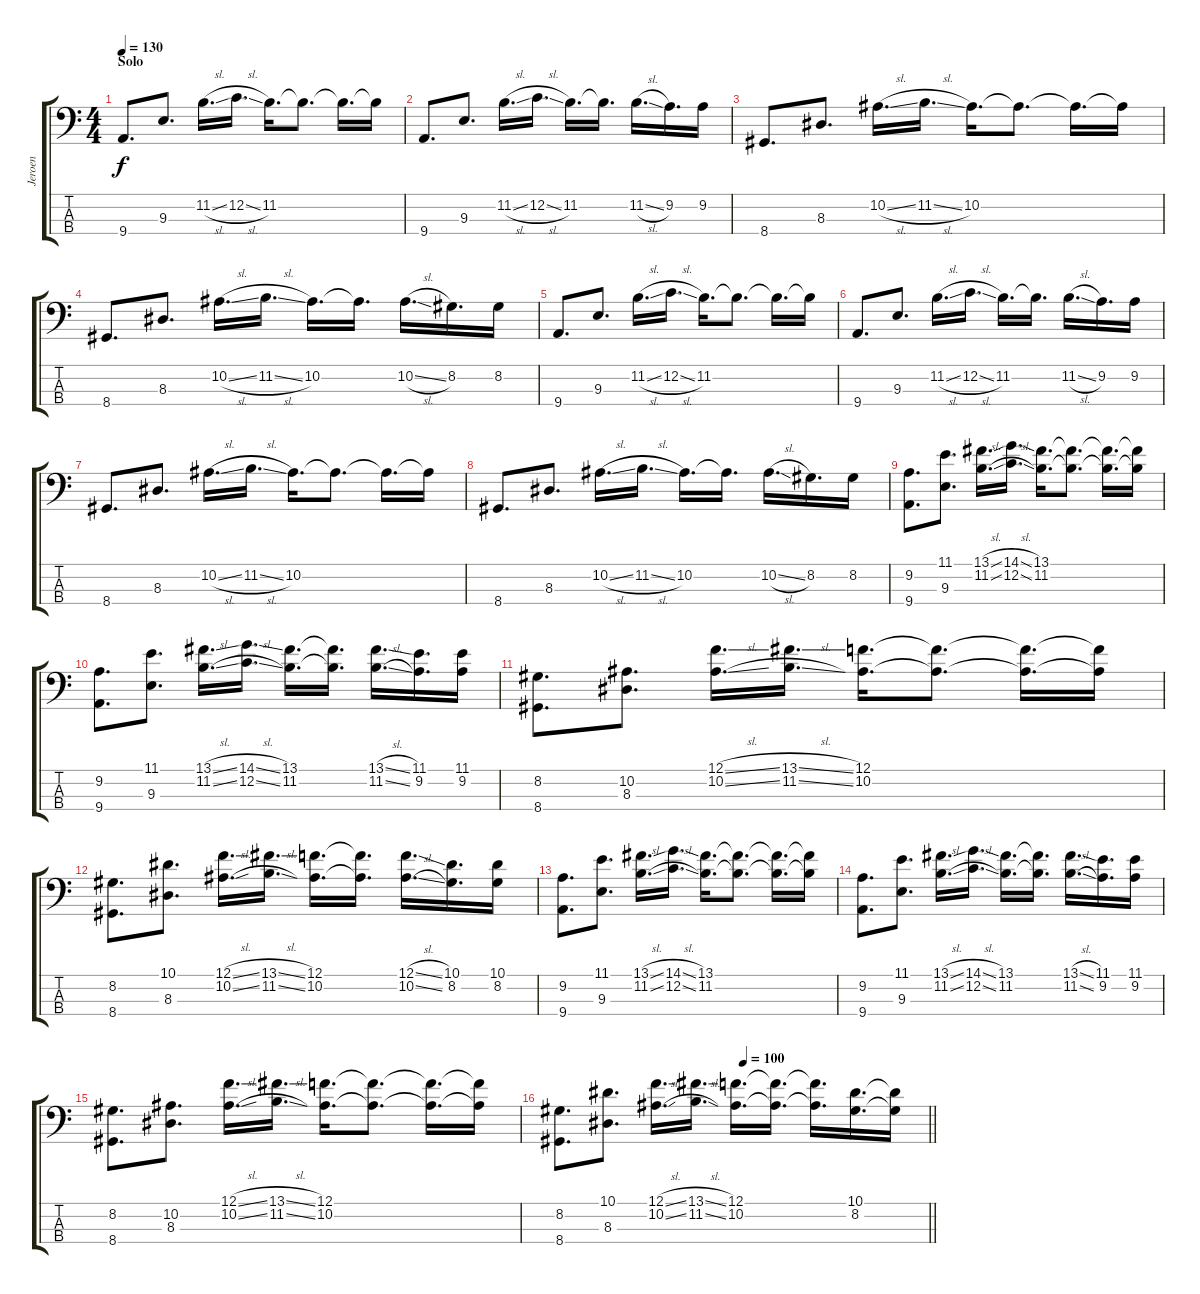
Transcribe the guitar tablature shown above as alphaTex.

\track ("Jeroen" "Jeroen") {instrument fretlessbass}
\staff {score tabs}
\tuning (F2 C2 G1 C1) {hide}
\ts (4 4)
\section ("" "Solo")
\tempo 130
\clef f4
\ks c
9.4.8{d dy f} 9.3.8{d} 11.2{sl}.16{d} 12.2{sl}.16{d} 11.2.16{d} 11.2{t}.8{d} 11.2{t}.16{d} 11.2{t}.16 |
9.4.8{d} 9.3.8{d} 11.2{sl}.16{d} 12.2{sl}.16{d} 11.2.16{d} 11.2{t}.16{d} 11.2{sl}.16{d} 9.2.16{d} 9.2.16 |
8.4.8{d} 8.3.8{d} 10.2{sl}.16{d} 11.2{sl}.16{d} 10.2.16{d} 10.2{t}.8{d} 10.2{t}.16{d} 10.2{t}.16 |
8.4.8{d} 8.3.8{d} 10.2{sl}.16{d} 11.2{sl}.16{d} 10.2.16{d} 10.2{t}.16{d} 10.2{sl}.16{d} 8.2.16{d} 8.2.16 |
9.4.8{d} 9.3.8{d} 11.2{sl}.16{d} 12.2{sl}.16{d} 11.2.16{d} 11.2{t}.8{d} 11.2{t}.16{d} 11.2{t}.16 |
9.4.8{d} 9.3.8{d} 11.2{sl}.16{d} 12.2{sl}.16{d} 11.2.16{d} 11.2{t}.16{d} 11.2{sl}.16{d} 9.2.16{d} 9.2.16 |
8.4.8{d} 8.3.8{d} 10.2{sl}.16{d} 11.2{sl}.16{d} 10.2.16{d} 10.2{t}.8{d} 10.2{t}.16{d} 10.2{t}.16 |
8.4.8{d} 8.3.8{d} 10.2{sl}.16{d} 11.2{sl}.16{d} 10.2.16{d} 10.2{t}.16{d} 10.2{sl}.16{d} 8.2.16{d} 8.2.16 |
(9.2 9.4).8{d} (11.1 9.3).8{d} (13.1{sl} 11.2{sl}).16{d} (14.1{sl} 12.2{sl}).16{d} (13.1 11.2).16{d} (13.1{t} 11.2{t}).8{d} (13.1{t} 11.2{t}).16{d} (13.1{t} 11.2{t}).16 |
(9.2 9.4).8{d} (11.1 9.3).8{d} (13.1{sl} 11.2{sl}).16{d} (14.1{sl} 12.2{sl}).16{d} (13.1 11.2).16{d} (13.1{t} 11.2{t}).16{d} (13.1{sl} 11.2{sl}).16{d} (11.1 9.2).16{d} (11.1 9.2).16 |
(8.2 8.4).8{d} (10.2 8.3).8{d} (12.1{sl} 10.2{sl}).16{d} (13.1{sl} 11.2{sl}).16{d} (12.1 10.2).16{d} (12.1{t} 10.2{t}).8{d} (12.1{t} 10.2{t}).16{d} (12.1{t} 10.2{t}).16 |
(8.2 8.4).8{d} (10.1 8.3).8{d} (12.1{sl} 10.2{sl}).16{d} (13.1{sl} 11.2{sl}).16{d} (12.1 10.2).16{d} (12.1{t} 10.2{t}).16{d} (12.1{sl} 10.2{sl}).16{d} (10.1 8.2).16{d} (10.1 8.2).16 |
(9.2 9.4).8{d} (11.1 9.3).8{d} (13.1{sl} 11.2{sl}).16{d} (14.1{sl} 12.2{sl}).16{d} (13.1 11.2).16{d} (13.1{t} 11.2{t}).8{d} (13.1{t} 11.2{t}).16{d} (13.1{t} 11.2{t}).16 |
(9.2 9.4).8{d} (11.1 9.3).8{d} (13.1{sl} 11.2{sl}).16{d} (14.1{sl} 12.2{sl}).16{d} (13.1 11.2).16{d} (13.1{t} 11.2{t}).16{d} (13.1{sl} 11.2{sl}).16{d} (11.1 9.2).16{d} (11.1 9.2).16 |
(8.2 8.4).8{d} (10.2 8.3).8{d} (12.1{sl} 10.2{sl}).16{d} (13.1{sl} 11.2{sl}).16{d} (12.1 10.2).16{d} (12.1{t} 10.2{t}).8{d} (12.1{t} 10.2{t}).16{d} (12.1{t} 10.2{t}).16 |
\tempo (100 0.5)
\barLineRight lightlight
(8.2 8.4).8{d} (10.1 8.3).8{d} (12.1{sl} 10.2{sl}).16{d} (13.1{sl} 11.2{sl}).16{d} (12.1 10.2).16{d} (12.1{t} 10.2{t}).16{d} (12.1{t} 10.2{t}).16{d} (10.1 8.2).16{d} (10.1{t} 8.2{t}).16
